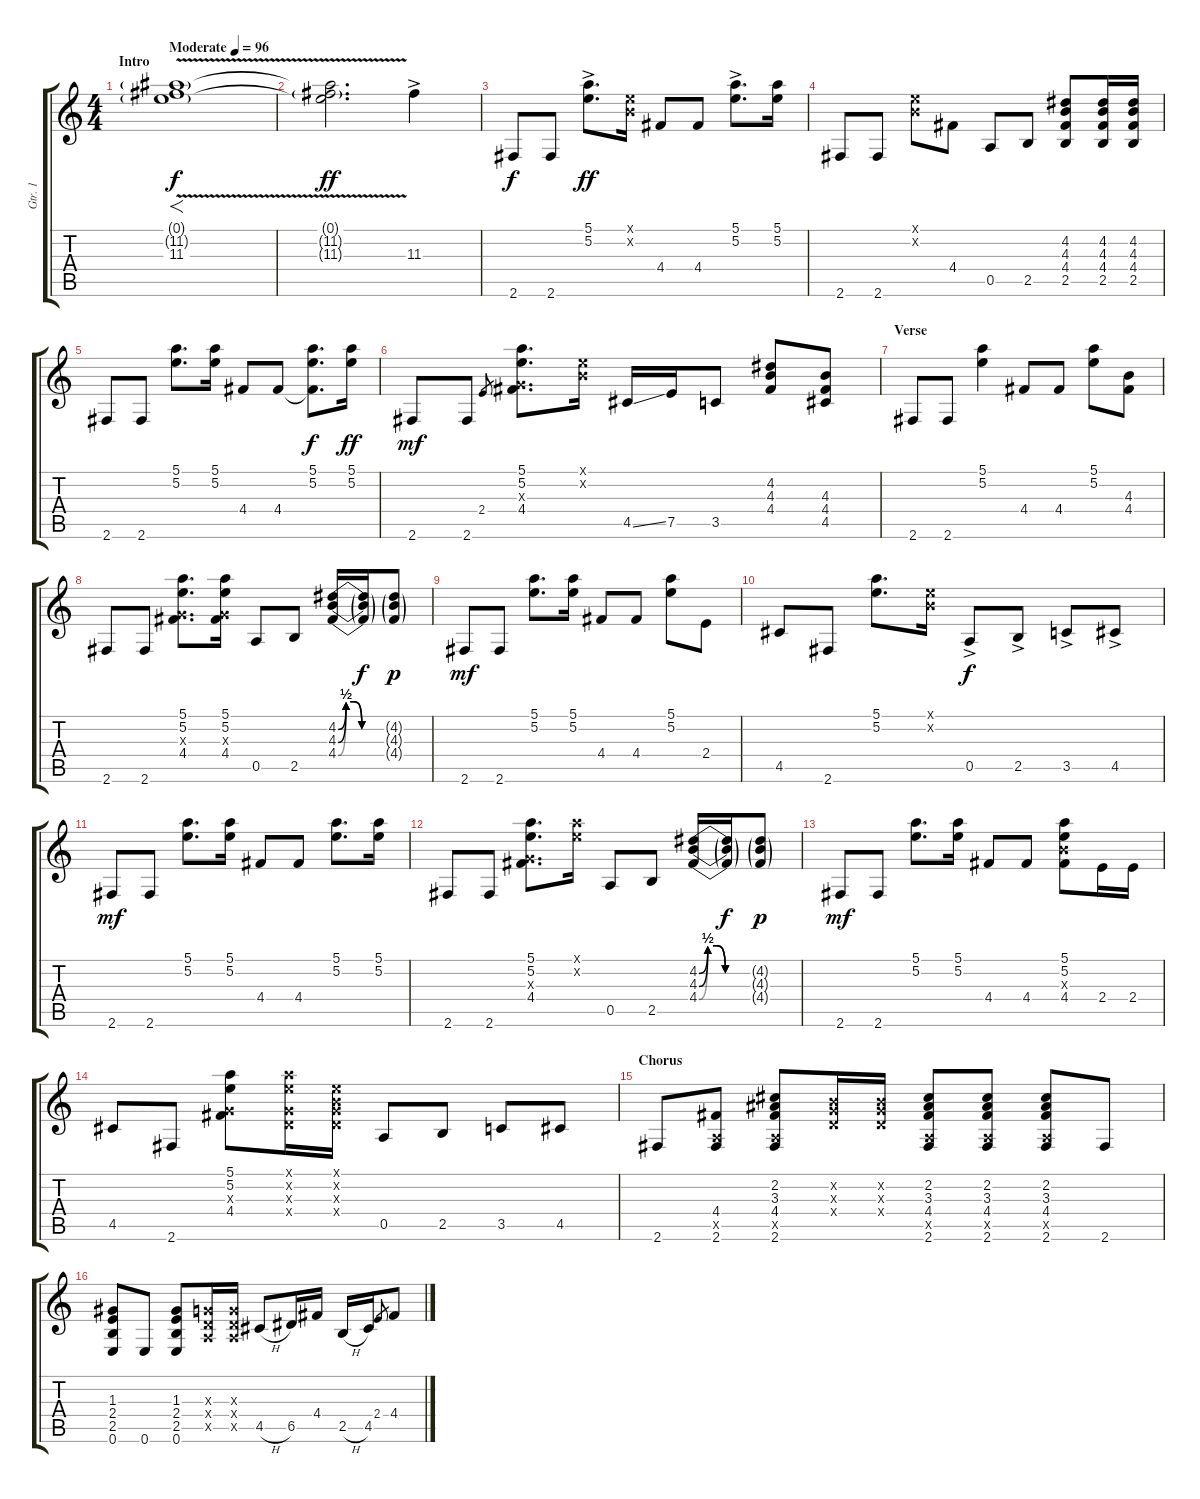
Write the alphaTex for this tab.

\track ("Gtr. 1" "Gtr. 1") {instrument acousticguitarnylon}
\staff {score tabs}
\tuning (E4 B3 G3 D3 A2 E2) {hide}
\ts (4 4)
\section ("" "Intro")
\tempo (96 "Moderate")
\clef g2
\ks c
(0.1{g} 11.2{v g} 11.3).1{f dy f instrument acousticguitarnylon} |
(0.1{t} 11.2{t} 11.3{g}).2{d dy ff} 11.3{ac}.4 |
2.6.8{dy f} 2.6.8 (5.1 5.2{ac}).8{d dy ff} (0.1{x} 0.2{x}).16 4.4.8 4.4.8 (5.1{ac} 5.2).8{d} (5.1 5.2).16 |
2.6.8 2.6.8 (0.1{x} 0.2{x}).8 4.4.8 0.5.8 2.5.8 (4.2 4.3 4.4 2.5).8 (4.2 4.3 4.4 2.5).16 (4.2 4.3 4.4 2.5).16 |
2.6.8 2.6.8 (5.1 5.2).8{d} (5.1 5.2).16 4.4.8 4.4.8 (5.1 5.2 4.4{t}).8{d dy f} (5.1 5.2).16{dy ff} |
2.6.8{dy mf} 2.6.8 2.4.8{gr} (5.1 5.2 0.3{x} 4.4).8{d} (0.1{x} 0.2{x}).16 4.5{ss}.16 7.5.16 3.5.8 (4.2 4.3 4.4).8 (4.3 4.4 4.5).8 |
\section ("" "Verse")
2.6.8 2.6.8 (5.1 5.2).4 4.4.8 4.4.8 (5.1 5.2).8 (4.3 4.4).8 |
2.6.8 2.6.8 (5.1 5.2 0.3{x} 4.4).8{d} (5.1 5.2 0.3{x} 4.4).16 0.5.8 2.5.8 (4.2{be (custom 0 0 10 2 20 2 30 0 60 0)} 4.3{be (custom 0 0 10 2 20 2 30 0 60 0)} 4.4{be (custom 0 0 10 2 20 2 30 0 60 0)}).16 (4.2{t} 4.3{t} 4.4{t}).16{dy f} (4.2{g} 4.3{g} 4.4{g}).8{dy p} |
2.6.8{dy mf} 2.6.8 (5.1 5.2).8{d} (5.1 5.2).16 4.4.8 4.4.8 (5.1 5.2).8 2.4.8 |
4.5.8 2.6.8 (5.1 5.2).8{d} (0.1{x} 0.2{x}).16 0.5{ac}.8{dy f} 2.5{ac}.8 3.5{ac}.8 4.5{ac}.8 |
2.6.8{dy mf} 2.6.8 (5.1 5.2).8{d} (5.1 5.2).16 4.4.8 4.4.8 (5.1 5.2).8{d} (5.1 5.2).16 |
2.6.8 2.6.8 (5.1 5.2 0.3{x} 4.4).8{d} (5.1{x} 5.2{x}).16 0.5.8 2.5.8 (4.2{be (custom 0 0 10 2 20 2 30 0 60 0)} 4.3{be (custom 0 0 10 2 20 2 30 0 60 0)} 4.4{be (custom 0 0 10 2 20 2 30 0 60 0)}).16 (4.2{t} 4.3{t} 4.4{t}).16{dy f} (4.2{g} 4.3{g} 4.4{g}).8{dy p} |
2.6.8{dy mf} 2.6.8 (5.1 5.2).8{d} (5.1 5.2).16 4.4.8 4.4.8 (5.1 5.2 4.3{x} 4.4).8 2.4.16 2.4.16 |
4.5.8 2.6.8 (5.1 5.2 0.3{x} 4.4).8 (5.1{x} 5.2{x} 0.3{x} 0.4{x}).16 (0.1{x} 0.2{x} 0.3{x} 0.4{x}).16 0.5.8 2.5.8 3.5.8 4.5.8 |
\section ("" "Chorus")
2.6.8 (4.4 0.5{x} 2.6).8 (2.2 3.3 4.4 0.5{x} 2.6).8 (0.2{x} 0.3{x} 0.4{x}).16 (0.2{x} 0.3{x} 0.4{x}).16 (2.2 3.3 4.4 0.5{x} 2.6).8 (2.2 3.3 4.4 0.5{x} 2.6).8 (2.2 3.3 4.4 0.5{x} 2.6).8 2.6.8 |
(1.3 2.4 2.5 0.6).8 0.6.8 (1.3 2.4 2.5 0.6).8 (0.3{x} 0.4{x} 0.5{x}).16 (0.3{x} 0.4{x} 0.5{x}).16 4.5{h}.8 6.5.16 4.4.16 2.5{h}.16 4.5.16 2.4.8{gr} 4.4.8
